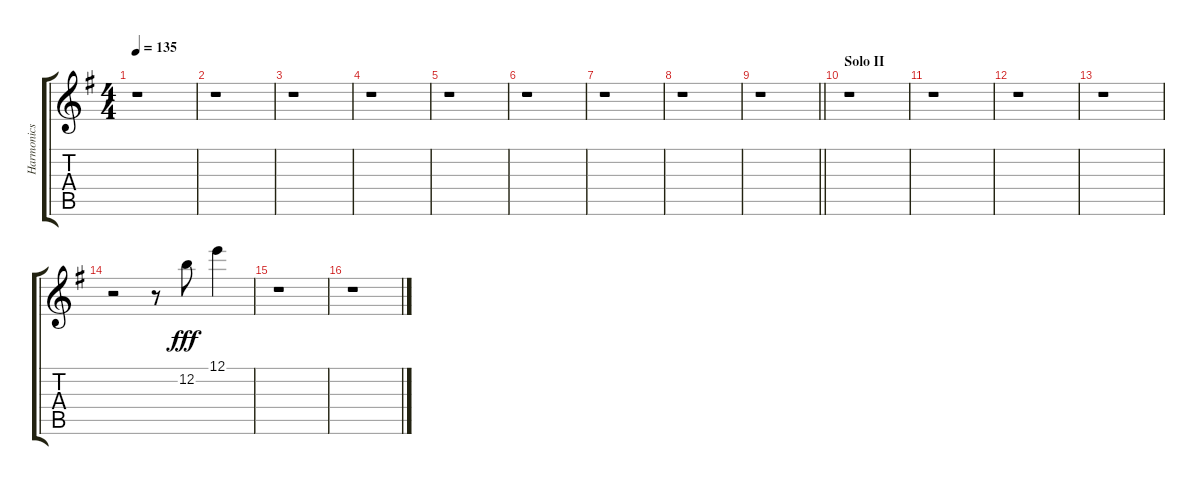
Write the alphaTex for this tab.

\track ("Harmonics" "Harmonics") {instrument distortionguitar}
\staff {score tabs}
\tuning (E4 B3 G3 D3 A2 E2) {hide}
\ts (4 4)
\tempo 135
\clef g2
\ks g
r.1{dy f} |
r.1 |
r.1 |
r.1 |
r.1 |
r.1 |
r.1 |
r.1 |
\barLineRight lightlight
r.1 |
\section ("" "Solo II")
r.1 |
r.1 |
r.1 |
r.1 |
r.2 r.8 12.2.8{dy fff} 12.1.4 |
r.1 |
r.1
